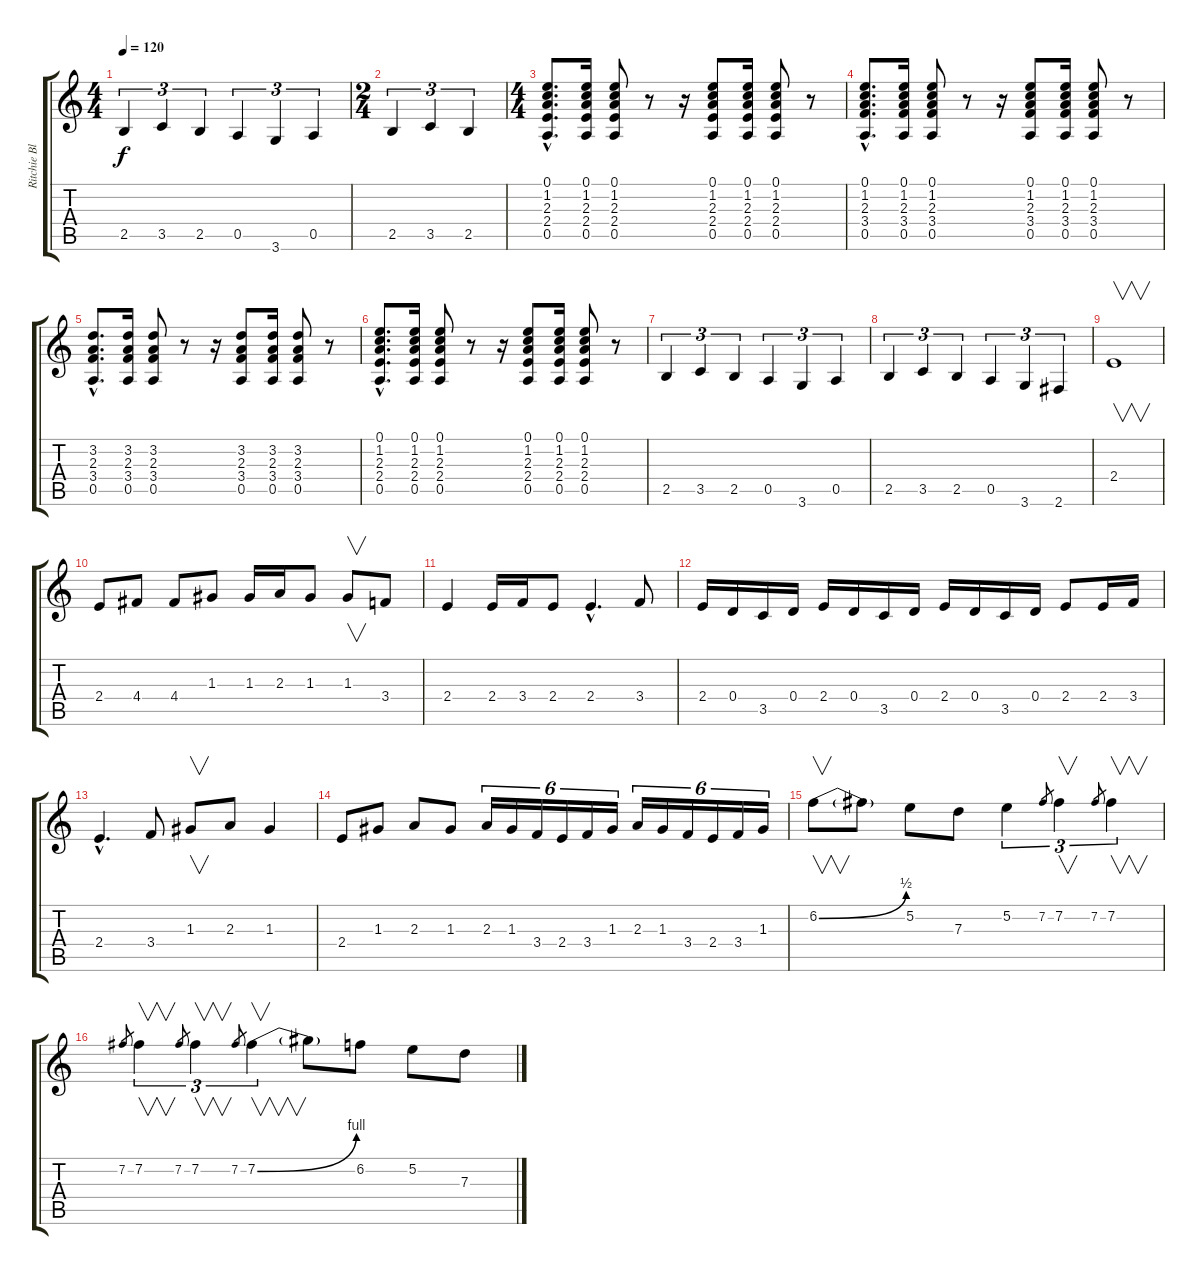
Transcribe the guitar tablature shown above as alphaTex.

\track ("Ritchie Blackmore" "Ritchie Bl") {instrument overdrivenguitar}
\staff {score tabs}
\tuning (E4 B3 G3 D3 A2 E2) {hide}
\ts (4 4)
\tempo 120
\clef g2
\ks c
2.5.4{tu (3 2) dy f} 3.5.4{tu (3 2)} 2.5.4{tu (3 2)} 0.5.4{tu (3 2)} 3.6.4{tu (3 2)} 0.5.4{tu (3 2)} |
\ts (2 4)
2.5.4{tu (3 2)} 3.5.4{tu (3 2)} 2.5.4{tu (3 2)} |
\ts (4 4)
(0.1{hac} 1.2{hac} 2.3{hac} 2.4{hac} 0.5{hac}).8{d} (0.1 1.2 2.3 2.4 0.5).16 (0.1 1.2 2.3 2.4 0.5).8 r.8 r.16 (0.1 1.2 2.3 2.4 0.5).8 (0.1 1.2 2.3 2.4 0.5).16 (0.1 1.2 2.3 2.4 0.5).8 r.8 |
(0.1{hac} 1.2{hac} 2.3{hac} 3.4{hac} 0.5{hac}).8{d} (0.1 1.2 2.3 3.4 0.5).16 (0.1 1.2 2.3 3.4 0.5).8 r.8 r.16 (0.1 1.2 2.3 3.4 0.5).8 (0.1 1.2 2.3 3.4 0.5).16 (0.1 1.2 2.3 3.4 0.5).8 r.8 |
(3.2{hac} 2.3{hac} 3.4{hac} 0.5{hac}).8{d} (3.2 2.3 3.4 0.5).16 (3.2 2.3 3.4 0.5).8 r.8 r.16 (3.2 2.3 3.4 0.5).8 (3.2 2.3 3.4 0.5).16 (3.2 2.3 3.4 0.5).8 r.8 |
(0.1{hac} 1.2{hac} 2.3{hac} 2.4{hac} 0.5{hac}).8{d} (0.1 1.2 2.3 2.4 0.5).16 (0.1 1.2 2.3 2.4 0.5).8 r.8 r.16 (0.1 1.2 2.3 2.4 0.5).8 (0.1 1.2 2.3 2.4 0.5).16 (0.1 1.2 2.3 2.4 0.5).8 r.8 |
2.5.4{tu (3 2)} 3.5.4{tu (3 2)} 2.5.4{tu (3 2)} 0.5.4{tu (3 2)} 3.6.4{tu (3 2)} 0.5.4{tu (3 2)} |
2.5.4{tu (3 2)} 3.5.4{tu (3 2)} 2.5.4{tu (3 2)} 0.5.4{tu (3 2)} 3.6.4{tu (3 2)} 2.6.4{tu (3 2)} |
2.4.1{v} |
2.4.8 4.4.8 4.4.8 1.3.8 1.3.16 2.3.16 1.3.8 1.3.8{v} 3.4.8 |
2.4.4 2.4.16 3.4.16 2.4.8 2.4{hac}.4{d} 3.4.8 |
2.4.16 0.4.16 3.5.16 0.4.16 2.4.16 0.4.16 3.5.16 0.4.16 2.4.16 0.4.16 3.5.16 0.4.16 2.4.8 2.4.16 3.4.16 |
2.4{hac}.4{d} 3.4.8 1.3.8{v} 2.3.8 1.3.4 |
2.4.8 1.3.8 2.3.8 1.3.8 2.3.16{tu (6 4)} 1.3.16{tu (6 4)} 3.4.16{tu (6 4)} 2.4.16{tu (6 4)} 3.4.16{tu (6 4)} 1.3.16{tu (6 4)} 2.3.16{tu (6 4)} 1.3.16{tu (6 4)} 3.4.16{tu (6 4)} 2.4.16{tu (6 4)} 3.4.16{tu (6 4)} 1.3.16{tu (6 4)} |
6.2{be (bend 0 0 60 2)}.8{v} 6.2{t}.8 5.2.8 7.3.8 5.2.4{tu (3 2)} 7.2.8{gr} 7.2.4{v tu (3 2)} 7.2.8{gr} 7.2.4{v tu (3 2)} |
7.2.8{gr} 7.2.4{v tu (3 2)} 7.2.8{gr} 7.2.4{v tu (3 2)} 7.2.8{gr} 7.2{be (bend 0 0 60 4)}.4{v tu (3 2)} 7.2{t}.8 6.2.8 5.2.8 7.3.8
